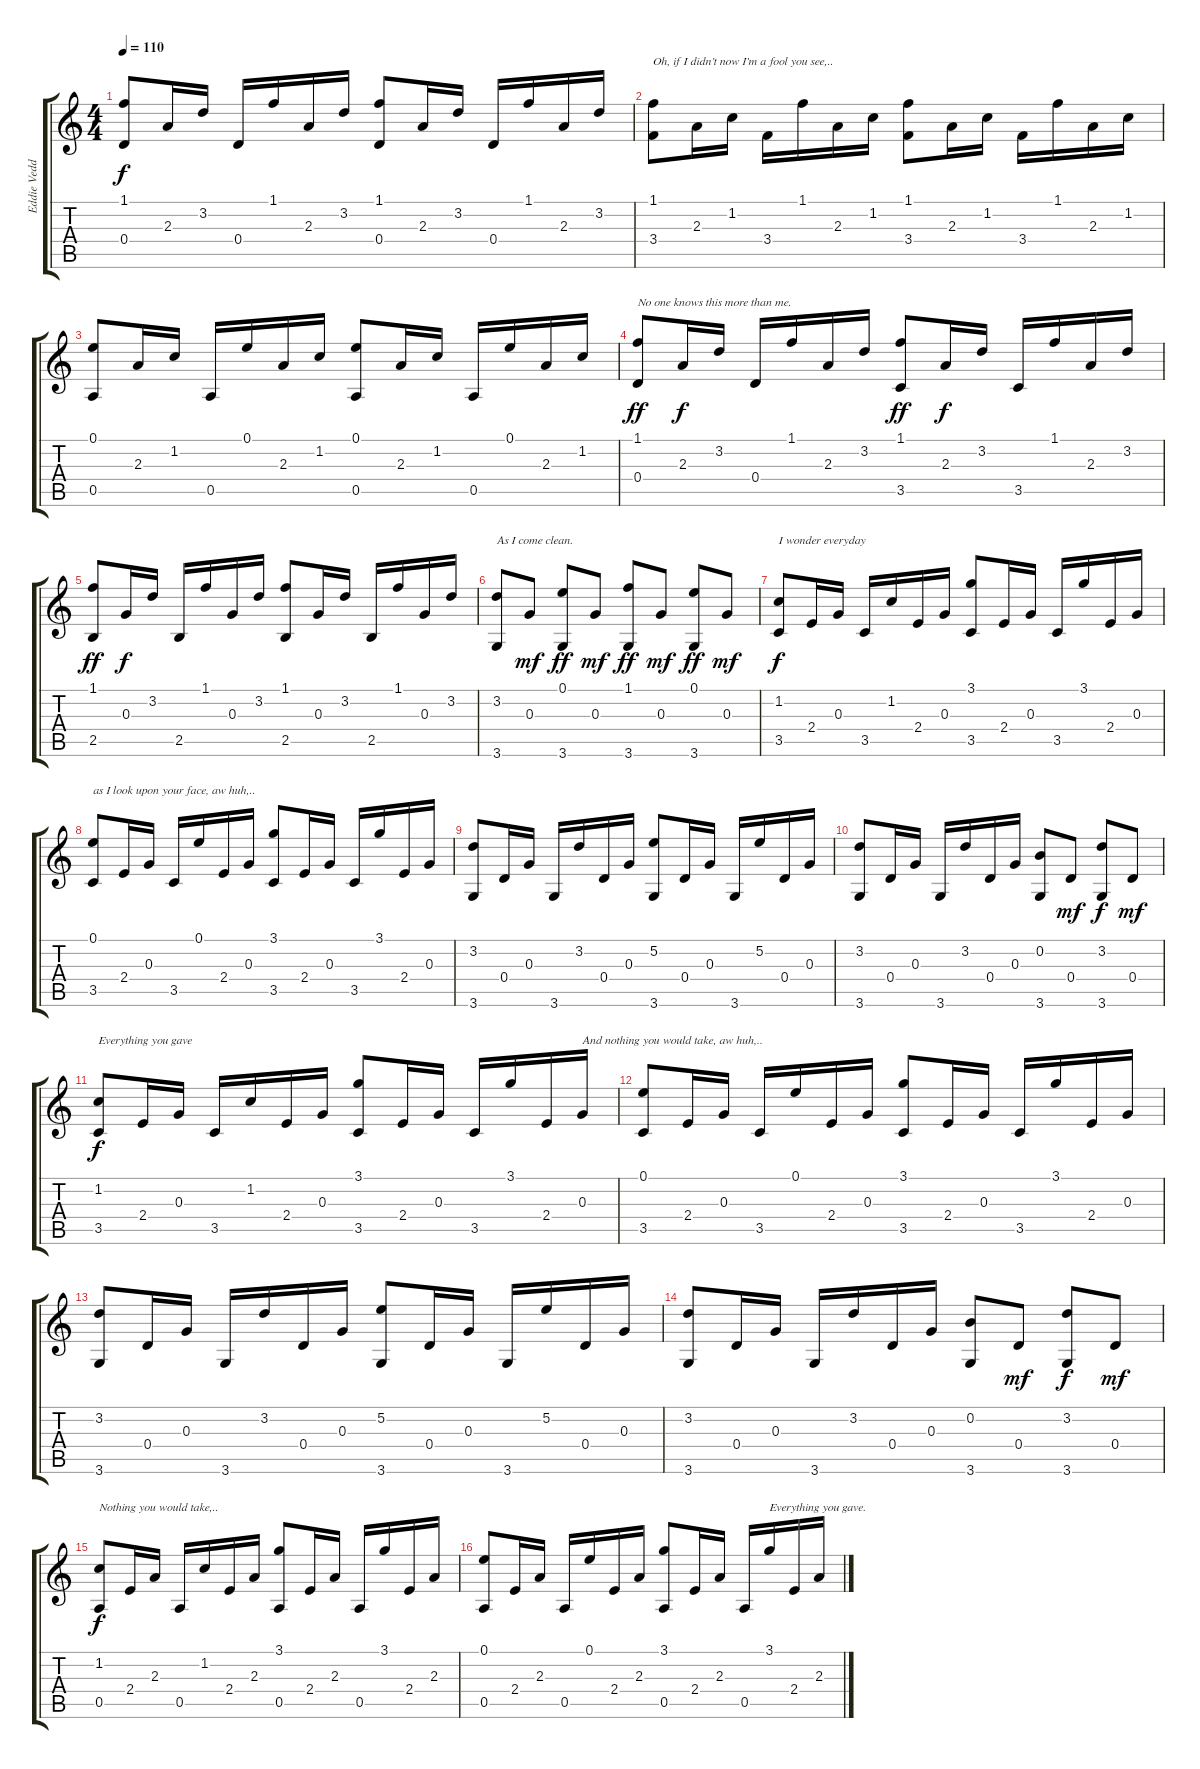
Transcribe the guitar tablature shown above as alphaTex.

\track ("Eddie Vedder" "Eddie Vedd") {instrument acousticguitarsteel}
\staff {score tabs}
\tuning (E4 B3 G3 D3 A2 E2) {hide}
\ts (4 4)
\tempo 110
\clef g2
\ks c
(1.1 0.4).8{dy f} 2.3.16 3.2.16 0.4.16 1.1.16 2.3.16 3.2.16 (1.1 0.4).8 2.3.16 3.2.16 0.4.16 1.1.16 2.3.16 3.2.16 |
(1.1 3.4).8{txt "Oh, if I didn’t now I’m a fool you see,.."} 2.3.16 1.2.16 3.4.16 1.1.16 2.3.16 1.2.16 (1.1 3.4).8 2.3.16 1.2.16 3.4.16 1.1.16 2.3.16 1.2.16 |
(0.1 0.5).8 2.3.16 1.2.16 0.5.16 0.1.16 2.3.16 1.2.16 (0.1 0.5).8 2.3.16 1.2.16 0.5.16 0.1.16 2.3.16 1.2.16 |
(1.1 0.4).8{txt "No one knows this more than me." dy ff} 2.3.16{dy f} 3.2.16 0.4.16 1.1.16 2.3.16 3.2.16 (1.1 3.5).8{dy ff} 2.3.16{dy f} 3.2.16 3.5.16 1.1.16 2.3.16 3.2.16 |
(1.1 2.5).8{dy ff} 0.3.16{dy f} 3.2.16 2.5.16 1.1.16 0.3.16 3.2.16 (1.1 2.5).8 0.3.16 3.2.16 2.5.16 1.1.16 0.3.16 3.2.16 |
(3.2 3.6).8{txt "As I come clean."} 0.3.8{dy mf} (0.1 3.6).8{dy ff} 0.3.8{dy mf} (1.1 3.6).8{dy ff} 0.3.8{dy mf} (0.1 3.6).8{dy ff} 0.3.8{dy mf} |
(1.2 3.5).8{txt "I wonder everyday" dy f} 2.4.16 0.3.16 3.5.16 1.2.16 2.4.16 0.3.16 (3.1 3.5).8 2.4.16 0.3.16 3.5.16 3.1.16 2.4.16 0.3.16 |
(0.1 3.5).8{txt "as I look upon your face, aw huh,.."} 2.4.16 0.3.16 3.5.16 0.1.16 2.4.16 0.3.16 (3.1 3.5).8 2.4.16 0.3.16 3.5.16 3.1.16 2.4.16 0.3.16 |
(3.2 3.6).8 0.4.16 0.3.16 3.6.16 3.2.16 0.4.16 0.3.16 (5.2 3.6).8 0.4.16 0.3.16 3.6.16 5.2.16 0.4.16 0.3.16 |
(3.2 3.6).8 0.4.16 0.3.16 3.6.16 3.2.16 0.4.16 0.3.16 (0.2 3.6).8 0.4.8{dy mf} (3.2 3.6).8{dy f} 0.4.8{dy mf} |
(1.2 3.5).8{txt "Everything you gave" dy f} 2.4.16 0.3.16 3.5.16 1.2.16 2.4.16 0.3.16 (3.1 3.5).8 2.4.16 0.3.16 3.5.16 3.1.16 2.4.16 0.3.16{txt "And nothing you would take, aw huh,.."} |
(0.1 3.5).8 2.4.16 0.3.16 3.5.16 0.1.16 2.4.16 0.3.16 (3.1 3.5).8 2.4.16 0.3.16 3.5.16 3.1.16 2.4.16 0.3.16 |
(3.2 3.6).8 0.4.16 0.3.16 3.6.16 3.2.16 0.4.16 0.3.16 (5.2 3.6).8 0.4.16 0.3.16 3.6.16 5.2.16 0.4.16 0.3.16 |
(3.2 3.6).8 0.4.16 0.3.16 3.6.16 3.2.16 0.4.16 0.3.16 (0.2 3.6).8 0.4.8{dy mf} (3.2 3.6).8{dy f} 0.4.8{dy mf} |
(1.2 0.5).8{txt "Nothing you would take,.." dy f} 2.4.16 2.3.16 0.5.16 1.2.16 2.4.16 2.3.16 (3.1 0.5).8 2.4.16 2.3.16 0.5.16 3.1.16 2.4.16 2.3.16 |
(0.1 0.5).8 2.4.16 2.3.16 0.5.16 0.1.16 2.4.16 2.3.16 (3.1 0.5).8 2.4.16 2.3.16 0.5.16 3.1.16{txt "Everything you gave."} 2.4.16 2.3.16
